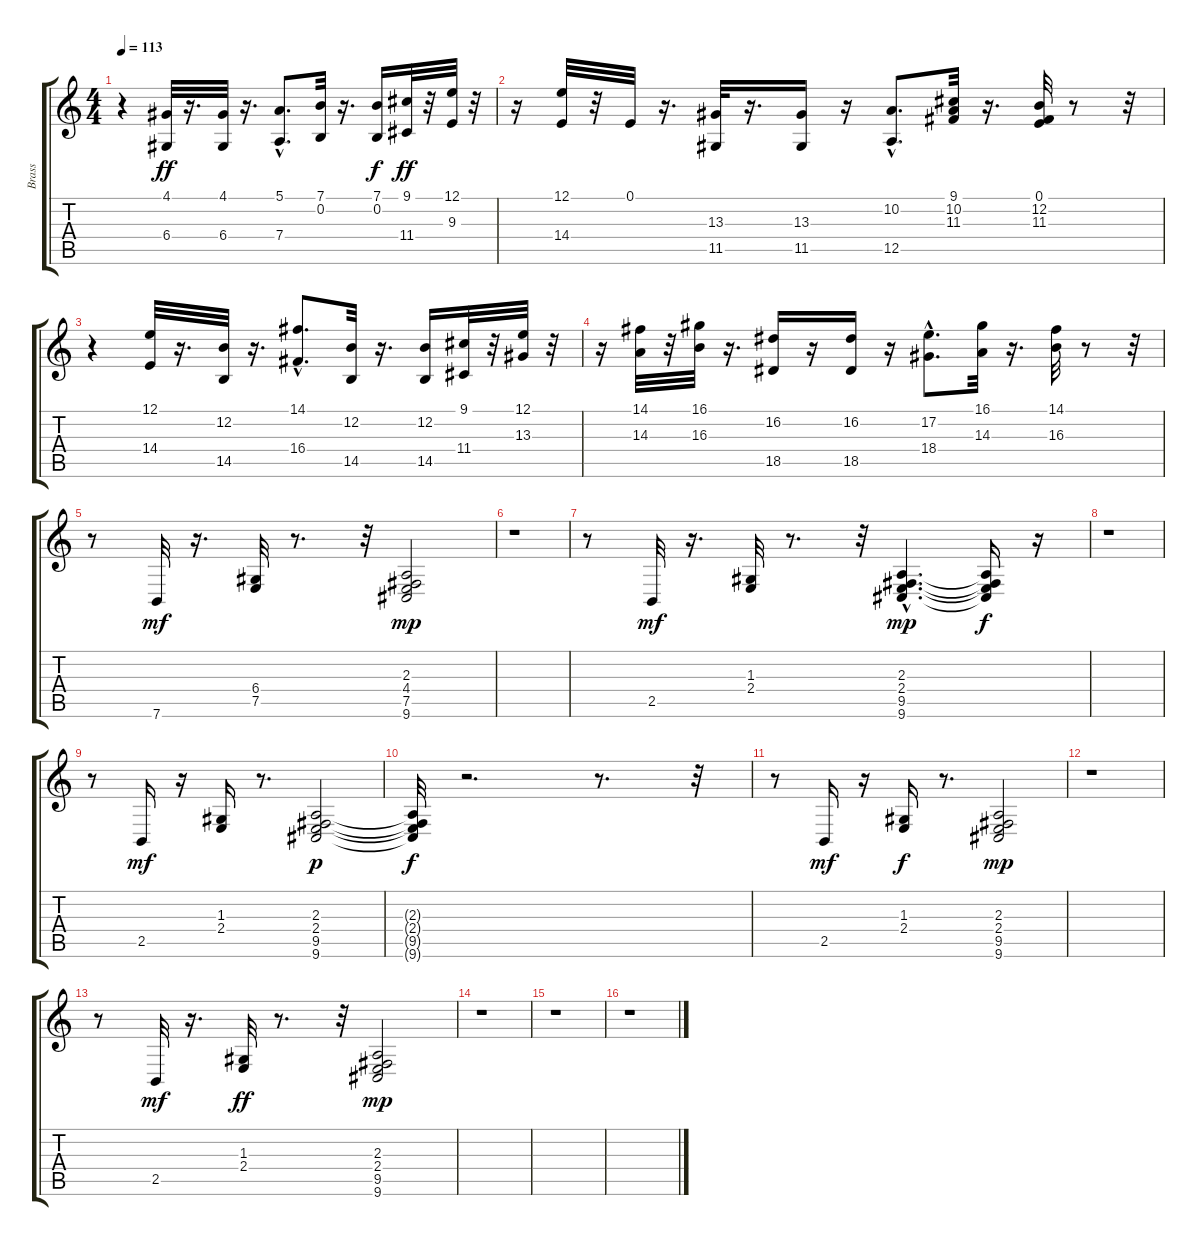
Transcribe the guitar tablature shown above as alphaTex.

\track ("Brass   " "Brass   ") {instrument brasssection}
\staff {score tabs}
\tuning (E4 B3 G3 D3 A2 E2) {hide}
\ts (4 4)
\tempo 113
\clef g2
\ks c
r.4{dy mf} (4.1 6.4).32{dy ff} r.16{d} (4.1 6.4).32 r.16{d} (5.1{hac} 7.4{hac}).8{d} (7.1 0.2).32 r.16{d} (7.1 0.2).16{dy f} (9.1 11.4).32{dy ff} r.32 (12.1 9.3).32 r.32 |
r.16 (12.1 14.4).32 r.32 0.1.32 r.16{d} (13.3 11.5).32 r.16{d} (13.3 11.5).16 r.16 (10.2{hac} 12.5{hac}).8{d} (9.1 10.2 11.3).32 r.16{d} (0.1 12.2 11.3).32 r.8 r.32 |
r.4 (12.1 14.4).32 r.16{d} (12.2 14.5).32 r.16{d} (14.1{hac} 16.4{hac}).8{d} (12.2 14.5).32 r.16{d} (12.2 14.5).16 (9.1 11.4).32 r.32 (12.1 13.3).32 r.32 |
r.16 (14.1 14.3).32 r.32 (16.1 16.3).32 r.16{d} (16.2 18.5).16 r.16 (16.2 18.5).16 r.16 (17.2{hac} 18.4{hac}).8{d} (16.1 14.3).32 r.16{d} (14.1 16.3).32 r.8 r.32 |
r.8 7.6.32{dy mf} r.16{d} (6.4 7.5).32 r.8{d} r.32 (2.3 4.4 7.5 9.6).2{dy mp} |
r.1 |
r.8 2.5.32{dy mf} r.16{d} (1.3 2.4).32 r.8{d} r.32 (2.3{hac} 2.4{hac} 9.5{hac} 9.6{hac}).4{d dy mp} (2.3{t} 2.4{t} 9.5{t} 9.6{t}).16{dy f} r.16 |
r.1 |
r.8 2.5.16{dy mf} r.16 (1.3 2.4).16 r.8{d} (2.3 2.4 9.5 9.6).2{dy p} |
(2.3{t} 2.4{t} 9.5{t} 9.6{t}).32{dy f} r.2{d} r.8{d} r.32 |
r.8 2.5.16{dy mf} r.16 (1.3 2.4).16{dy f} r.8{d} (2.3 2.4 9.5 9.6).2{dy mp} |
r.1 |
r.8 2.5.32{dy mf} r.16{d} (1.3 2.4).32{dy ff} r.8{d} r.32 (2.3 2.4 9.5 9.6).2{dy mp} |
r.1 |
r.1 |
r.1
